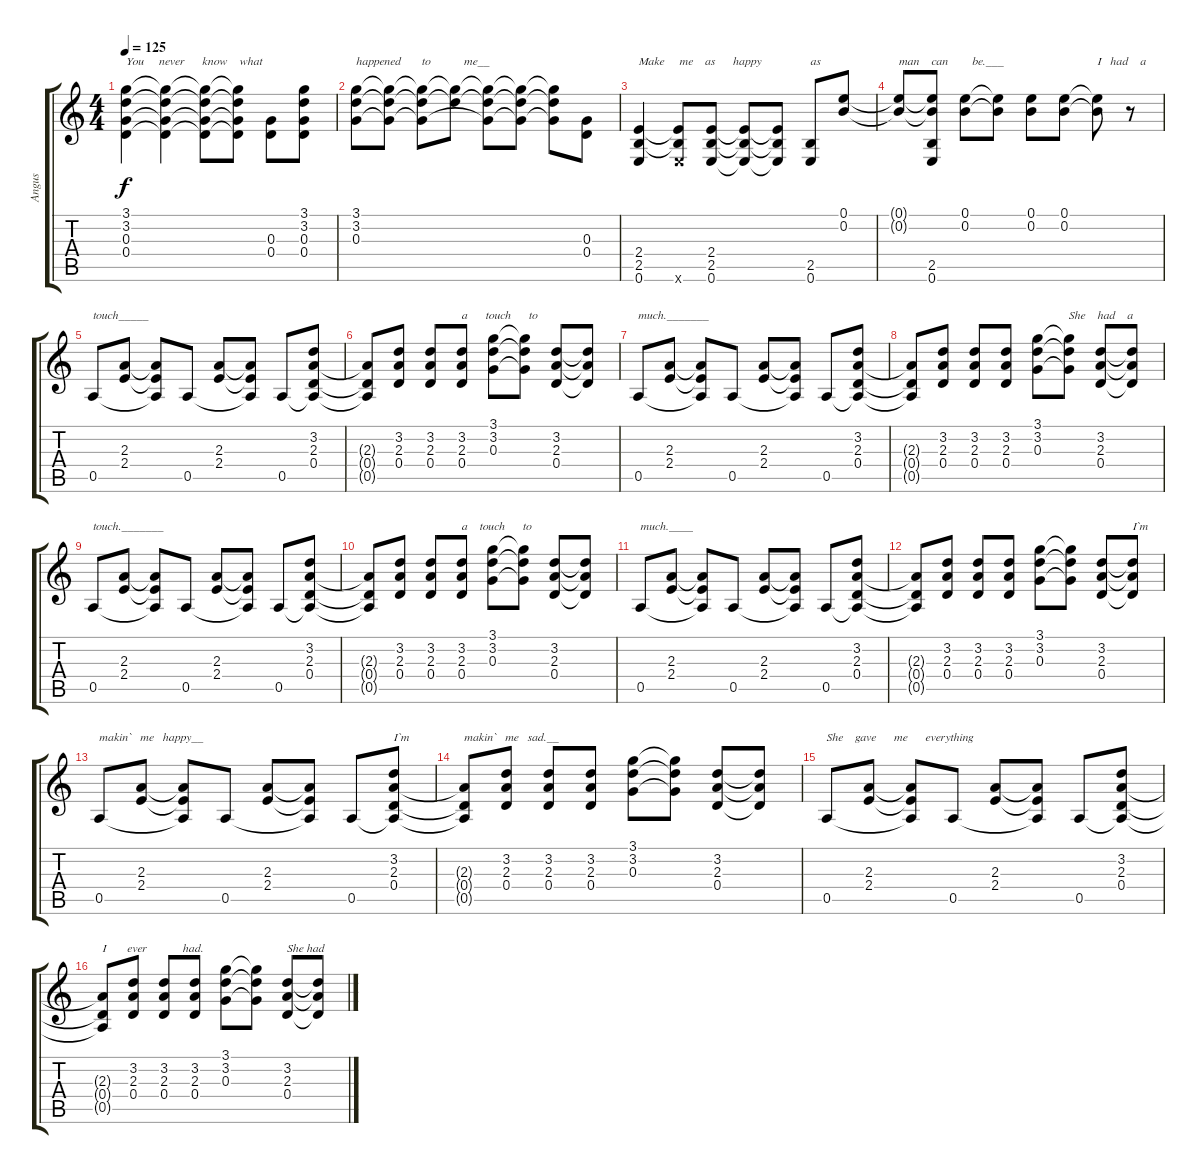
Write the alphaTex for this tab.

\track ("Angus" "Angus") {instrument distortionguitar}
\staff {score tabs}
\tuning (E4 B3 G3 D3 A2 E2) {hide}
\ts (4 4)
\tempo 125
\clef g2
\ks c
(3.1 3.2 0.3 0.4).4{txt "You     never      know    what" dy f} (3.1{t} 3.2{t} 0.3{t} 0.4{t}).4 (3.1{t} 3.2{t} 0.3{t} 0.4{t}).8 (3.1{t} 3.2{t} 0.3{t} 0.4{t}).8 (0.3 0.4).8 (3.1 3.2 0.3 0.4).8 |
(3.1 3.2 0.3).8{txt "happened"} (3.1{t} 3.2{t} 0.3{t}).8 (3.1{t} 3.2{t} 0.3{t}).8{txt "to"} (3.1{t} 3.2{t}).8{txt "   me__"} (3.1{t} 3.2{t} 0.3{t}).8 (3.1{t} 3.2{t} 0.3{t}).8 (3.1{t} 3.2{t} 0.3{t}).8 (0.3 0.4).8 |
(2.4 2.5 0.6).4{txt "Make     me    as      happy"} (2.4{t} 2.5{t} 0.6{x}).8 (2.4 2.5 0.6).8 (2.4{t} 2.5{t} 0.6{t}).8 (2.4{t} 2.5{t} 0.6{t}).8 (2.5 0.6).8{txt "as"} (0.1 0.2).8 |
(0.1{t} 0.2{t}).8{txt "man    can        be.___"} (0.1{t} 0.2{t} 2.5 0.6).8 (0.1 0.2).8 (0.1{t} 0.2{t}).8 (0.1 0.2).8 (0.1 0.2).8 (0.1{t} 0.2{t}).8{txt "I   had    a"} r.8 |
0.5.8{txt "touch_____"} (2.3 2.4).8 (2.3{t} 2.4{t} 0.5{t}).8 0.5.8 (2.3 2.4).8 (2.3{t} 2.4{t} 0.5{t}).8 0.5.8 (3.2 2.3 0.4 0.5{t}).8 |
(2.3{t} 0.4{t} 0.5{t}).8 (3.2 2.3 0.4).8 (3.2 2.3 0.4).8 (3.2 2.3 0.4).8{txt "a      touch      to "} (3.1 3.2 0.3).8 (3.1{t} 3.2{t} 0.3{t}).8 (3.2 2.3 0.4).8 (3.2{t} 2.3{t} 0.4{t}).8 |
0.5.8{txt "much._______"} (2.3 2.4).8 (2.3{t} 2.4{t} 0.5{t}).8 0.5.8 (2.3 2.4).8 (2.3{t} 2.4{t} 0.5{t}).8 0.5.8 (3.2 2.3 0.4 0.5{t}).8 |
(2.3{t} 0.4{t} 0.5{t}).8 (3.2 2.3 0.4).8 (3.2 2.3 0.4).8 (3.2 2.3 0.4).8 (3.1 3.2 0.3).8 (3.1{t} 3.2{t} 0.3{t}).8{txt "She    had    a"} (3.2 2.3 0.4).8 (3.2{t} 2.3{t} 0.4{t}).8 |
0.5.8{txt "touch._______"} (2.3 2.4).8 (2.3{t} 2.4{t} 0.5{t}).8 0.5.8 (2.3 2.4).8 (2.3{t} 2.4{t} 0.5{t}).8 0.5.8 (3.2 2.3 0.4 0.5{t}).8 |
(2.3{t} 0.4{t} 0.5{t}).8 (3.2 2.3 0.4).8 (3.2 2.3 0.4).8 (3.2 2.3 0.4).8{txt "a    touch      to"} (3.1 3.2 0.3).8 (3.1{t} 3.2{t} 0.3{t}).8 (3.2 2.3 0.4).8 (3.2{t} 2.3{t} 0.4{t}).8 |
0.5.8{txt "much.____"} (2.3 2.4).8 (2.3{t} 2.4{t} 0.5{t}).8 0.5.8 (2.3 2.4).8 (2.3{t} 2.4{t} 0.5{t}).8 0.5.8 (3.2 2.3 0.4 0.5{t}).8 |
(2.3{t} 0.4{t} 0.5{t}).8 (3.2 2.3 0.4).8 (3.2 2.3 0.4).8 (3.2 2.3 0.4).8 (3.1 3.2 0.3).8 (3.1{t} 3.2{t} 0.3{t}).8 (3.2 2.3 0.4).8 (3.2{t} 2.3{t} 0.4{t}).8{txt "I`m"} |
0.5.8{txt "makin`   me   happy__"} (2.3 2.4).8 (2.3{t} 2.4{t} 0.5{t}).8 0.5.8 (2.3 2.4).8 (2.3{t} 2.4{t} 0.5{t}).8 0.5.8 (3.2 2.3 0.4 0.5{t}).8{txt "I`m"} |
(2.3{t} 0.4{t} 0.5{t}).8{txt "makin`   me   sad.__"} (3.2 2.3 0.4).8 (3.2 2.3 0.4).8 (3.2 2.3 0.4).8 (3.1 3.2 0.3).8 (3.1{t} 3.2{t} 0.3{t}).8 (3.2 2.3 0.4).8 (3.2{t} 2.3{t} 0.4{t}).8 |
0.5.8{txt "She    gave      me      everything"} (2.3 2.4).8 (2.3{t} 2.4{t} 0.5{t}).8 0.5.8 (2.3 2.4).8 (2.3{t} 2.4{t} 0.5{t}).8 0.5.8 (3.2 2.3 0.4 0.5{t}).8 |
(2.3{t} 0.4{t} 0.5{t}).8{txt "I       ever            had."} (3.2 2.3 0.4).8 (3.2 2.3 0.4).8 (3.2 2.3 0.4).8 (3.1 3.2 0.3).8 (3.1{t} 3.2{t} 0.3{t}).8 (3.2 2.3 0.4).8{txt "She had"} (3.2{t} 2.3{t} 0.4{t}).8
